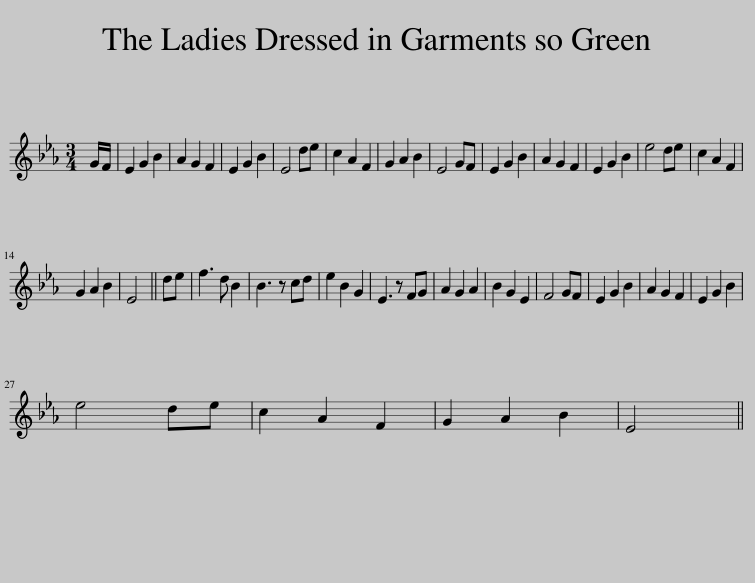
X:1
L:1/8
M:3/4
I:linebreak $
K:Eb
V:1 treble
V:1
 G/F/ | E2 G2 B2 | A2 G2 F2 | E2 G2 B2 | E4 de | %5
 c2 A2 F2 | G2 A2 B2 | E4 GF | E2 G2 B2 | A2 G2 F2 | %10
 E2 G2 B2 | e4 de | c2 A2 F2 |$ G2 A2 B2 | E4 || %15
 de | f3 d B2 | B3 z cd | e2 B2 G2 | E3 z FG | %20
 A2 G2 A2 | B2 G2 E2 | F4 GF | E2 G2 B2 | A2 G2 F2 | %25
 E2 G2 B2 |$ e4 de | c2 A2 F2 | G2 A2 B2 | E4 || %30
